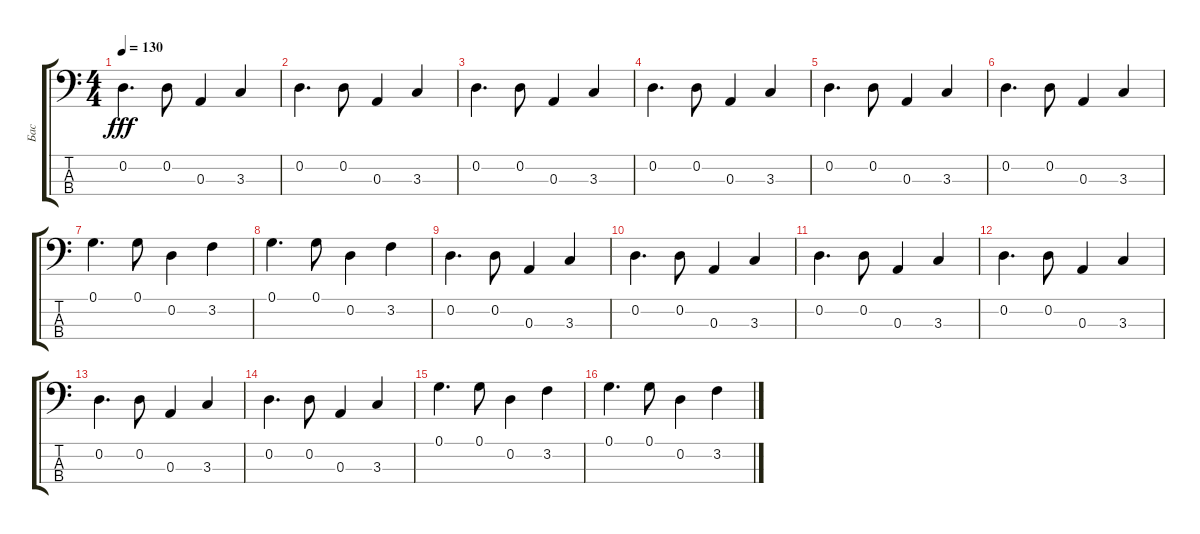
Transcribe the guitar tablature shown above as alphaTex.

\track ("Бас" "Бас") {instrument electricbasspick}
\staff {score tabs}
\tuning (G2 D2 A1 E1) {hide}
\ts (4 4)
\tempo 130
\clef f4
\ks c
0.2.4{d dy fff instrument electricbasspick} 0.2.8 0.3.4 3.3.4 |
0.2.4{d} 0.2.8 0.3.4 3.3.4 |
0.2.4{d} 0.2.8 0.3.4 3.3.4 |
0.2.4{d} 0.2.8 0.3.4 3.3.4 |
0.2.4{d} 0.2.8 0.3.4 3.3.4 |
0.2.4{d} 0.2.8 0.3.4 3.3.4 |
0.1.4{d} 0.1.8 0.2.4 3.2.4 |
0.1.4{d} 0.1.8 0.2.4 3.2.4 |
0.2.4{d} 0.2.8 0.3.4 3.3.4 |
0.2.4{d} 0.2.8 0.3.4 3.3.4 |
0.2.4{d} 0.2.8 0.3.4 3.3.4 |
0.2.4{d} 0.2.8 0.3.4 3.3.4 |
0.2.4{d} 0.2.8 0.3.4 3.3.4 |
0.2.4{d} 0.2.8 0.3.4 3.3.4 |
0.1.4{d} 0.1.8 0.2.4 3.2.4 |
0.1.4{d} 0.1.8 0.2.4 3.2.4
